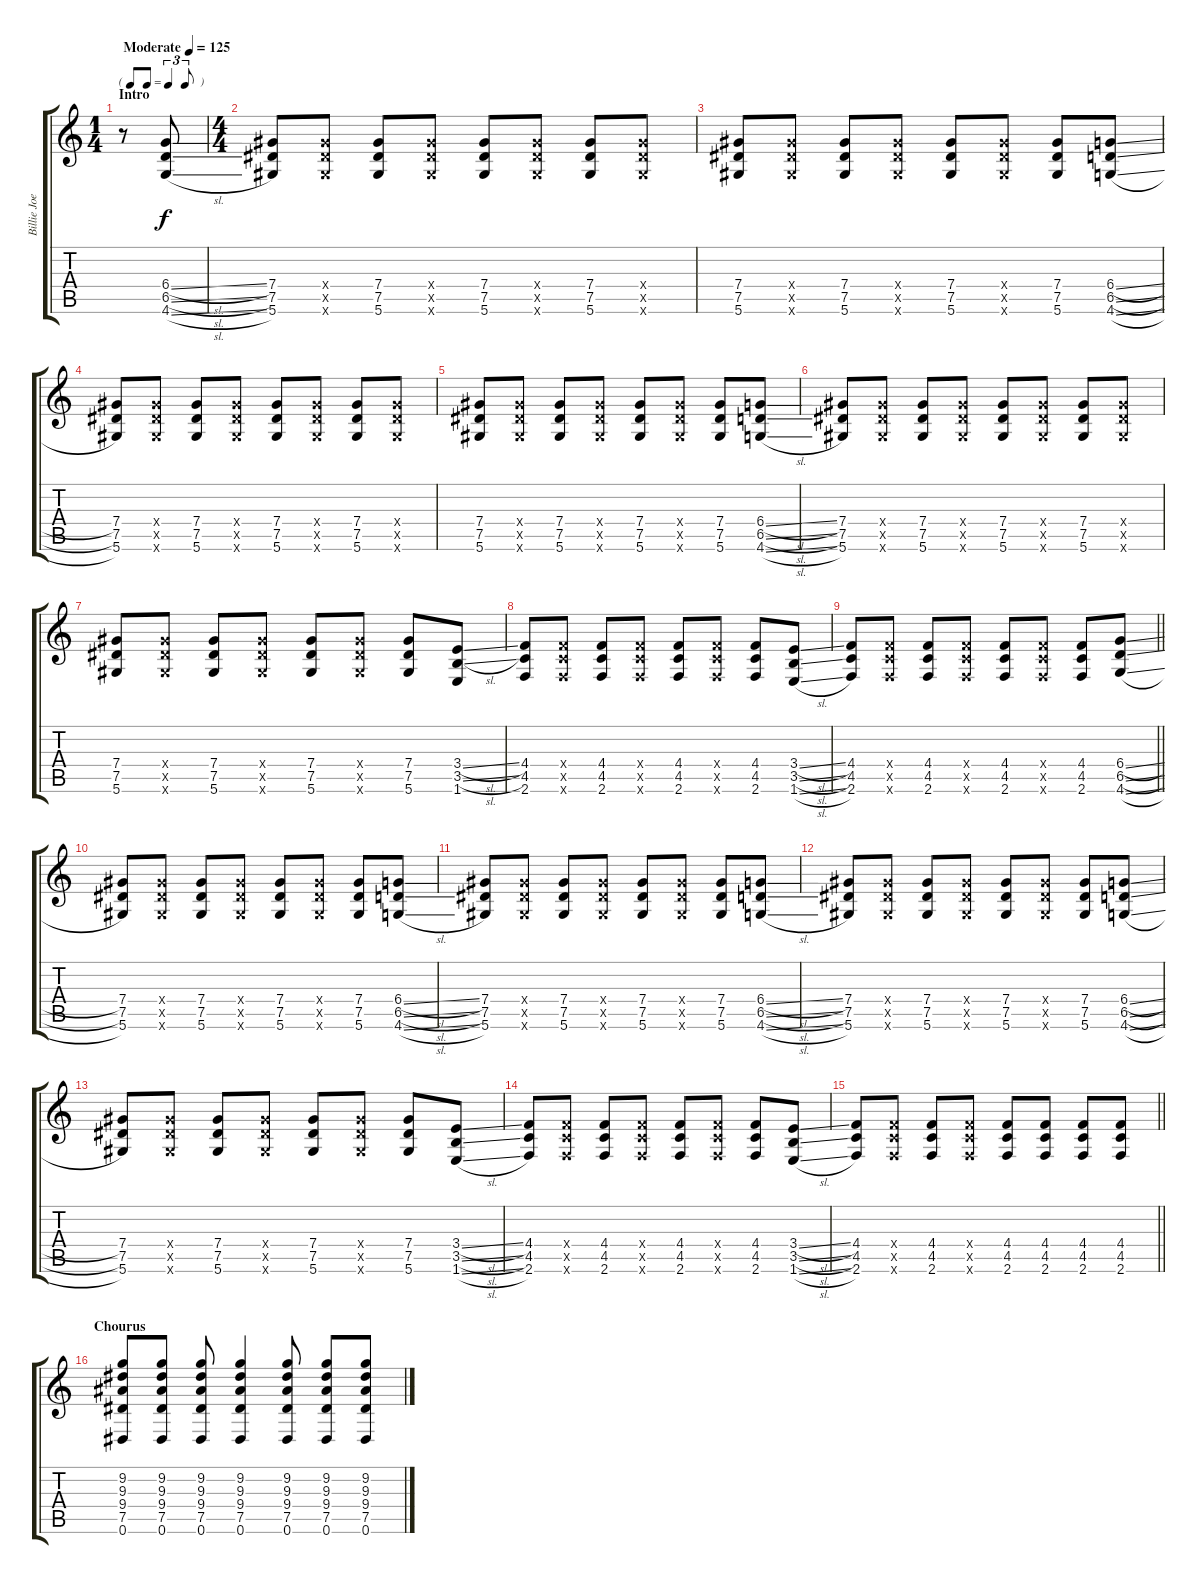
\track ("Billie Joe" "Billie Joe") {instrument distortionguitar}
\staff {score tabs}
\tuning (Eb4 Bb3 Gb3 Db3 Ab2 Eb2) {hide}
\ts (1 4)
\tf triplet8th
\section ("" "Intro")
\tempo (125 "Moderate")
\clef g2
\ks c
r.8{dy f instrument distortionguitar} (6.4{sl} 6.5{sl} 4.6{sl}).8 |
\ts (4 4)
(7.4 7.5 5.6).8 (7.4{x} 7.5{x} 5.6{x}).8 (7.4 7.5 5.6).8 (7.4{x} 7.5{x} 5.6{x}).8 (7.4 7.5 5.6).8 (7.4{x} 7.5{x} 5.6{x}).8 (7.4 7.5 5.6).8 (7.4{x} 7.5{x} 5.6{x}).8 |
(7.4 7.5 5.6).8 (7.4{x} 7.5{x} 5.6{x}).8 (7.4 7.5 5.6).8 (7.4{x} 7.5{x} 5.6{x}).8 (7.4 7.5 5.6).8 (7.4{x} 7.5{x} 5.6{x}).8 (7.4 7.5 5.6).8 (6.4{sl} 6.5{sl} 4.6{sl}).8 |
(7.4 7.5 5.6).8 (7.4{x} 7.5{x} 5.6{x}).8 (7.4 7.5 5.6).8 (7.4{x} 7.5{x} 5.6{x}).8 (7.4 7.5 5.6).8 (7.4{x} 7.5{x} 5.6{x}).8 (7.4 7.5 5.6).8 (7.4{x} 7.5{x} 5.6{x}).8 |
(7.4 7.5 5.6).8 (7.4{x} 7.5{x} 5.6{x}).8 (7.4 7.5 5.6).8 (7.4{x} 7.5{x} 5.6{x}).8 (7.4 7.5 5.6).8 (7.4{x} 7.5{x} 5.6{x}).8 (7.4 7.5 5.6).8 (6.4{sl} 6.5{sl} 4.6{sl}).8 |
(7.4 7.5 5.6).8 (7.4{x} 7.5{x} 5.6{x}).8 (7.4 7.5 5.6).8 (7.4{x} 7.5{x} 5.6{x}).8 (7.4 7.5 5.6).8 (7.4{x} 7.5{x} 5.6{x}).8 (7.4 7.5 5.6).8 (7.4{x} 7.5{x} 5.6{x}).8 |
(7.4 7.5 5.6).8 (7.4{x} 7.5{x} 5.6{x}).8 (7.4 7.5 5.6).8 (7.4{x} 7.5{x} 5.6{x}).8 (7.4 7.5 5.6).8 (7.4{x} 7.5{x} 5.6{x}).8 (7.4 7.5 5.6).8 (3.4{sl} 3.5{sl} 1.6).8 |
(4.4 4.5 2.6).8 (4.4{x} 4.5{x} 2.6{x}).8 (4.4 4.5 2.6).8 (4.4{x} 4.5{x} 2.6{x}).8 (4.4 4.5 2.6).8 (4.4{x} 4.5{x} 2.6{x}).8 (4.4 4.5 2.6).8 (3.4{sl} 3.5{sl} 1.6{sl}).8 |
\barLineRight lightlight
(4.4 4.5 2.6).8 (4.4{x} 4.5{x} 2.6{x}).8 (4.4 4.5 2.6).8 (4.4{x} 4.5{x} 2.6{x}).8 (4.4 4.5 2.6).8 (4.4{x} 4.5{x} 2.6{x}).8 (4.4 4.5 2.6).8 (6.4{sl} 6.5{sl} 4.6{sl}).8 |
(7.4 7.5 5.6).8 (7.4{x} 7.5{x} 5.6{x}).8 (7.4 7.5 5.6).8 (7.4{x} 7.5{x} 5.6{x}).8 (7.4 7.5 5.6).8 (7.4{x} 7.5{x} 5.6{x}).8 (7.4 7.5 5.6).8 (6.4{sl} 6.5{sl} 4.6{sl}).8 |
(7.4 7.5 5.6).8 (7.4{x} 7.5{x} 5.6{x}).8 (7.4 7.5 5.6).8 (7.4{x} 7.5{x} 5.6{x}).8 (7.4 7.5 5.6).8 (7.4{x} 7.5{x} 5.6{x}).8 (7.4 7.5 5.6).8 (6.4{sl} 6.5{sl} 4.6{sl}).8 |
(7.4 7.5 5.6).8 (7.4{x} 7.5{x} 5.6{x}).8 (7.4 7.5 5.6).8 (7.4{x} 7.5{x} 5.6{x}).8 (7.4 7.5 5.6).8 (7.4{x} 7.5{x} 5.6{x}).8 (7.4 7.5 5.6).8 (6.4{sl} 6.5{sl} 4.6{sl}).8 |
(7.4 7.5 5.6).8 (7.4{x} 7.5{x} 5.6{x}).8 (7.4 7.5 5.6).8 (7.4{x} 7.5{x} 5.6{x}).8 (7.4 7.5 5.6).8 (7.4{x} 7.5{x} 5.6{x}).8 (7.4 7.5 5.6).8 (3.4{sl} 3.5{sl} 1.6{sl}).8 |
(4.4 4.5 2.6).8 (4.4{x} 4.5{x} 2.6{x}).8 (4.4 4.5 2.6).8 (4.4{x} 4.5{x} 2.6{x}).8 (4.4 4.5 2.6).8 (4.4{x} 4.5{x} 2.6{x}).8 (4.4 4.5 2.6).8 (3.4{sl} 3.5{sl} 1.6{sl}).8 |
\barLineRight lightlight
(4.4 4.5 2.6).8 (4.4{x} 4.5{x} 2.6{x}).8 (4.4 4.5 2.6).8 (4.4{x} 4.5{x} 2.6{x}).8 (4.4 4.5 2.6).8 (4.4 4.5 2.6).8 (4.4 4.5 2.6).8 (4.4 4.5 2.6).8 |
\section ("" "Chourus")
(9.2 9.3 9.4 7.5 0.6).8 (9.2 9.3 9.4 7.5 0.6).8 (9.2 9.3 9.4 7.5 0.6).8 (9.2 9.3 9.4 7.5 0.6).4 (9.2 9.3 9.4 7.5 0.6).8 (9.2 9.3 9.4 7.5 0.6).8 (9.2 9.3 9.4 7.5 0.6).8
